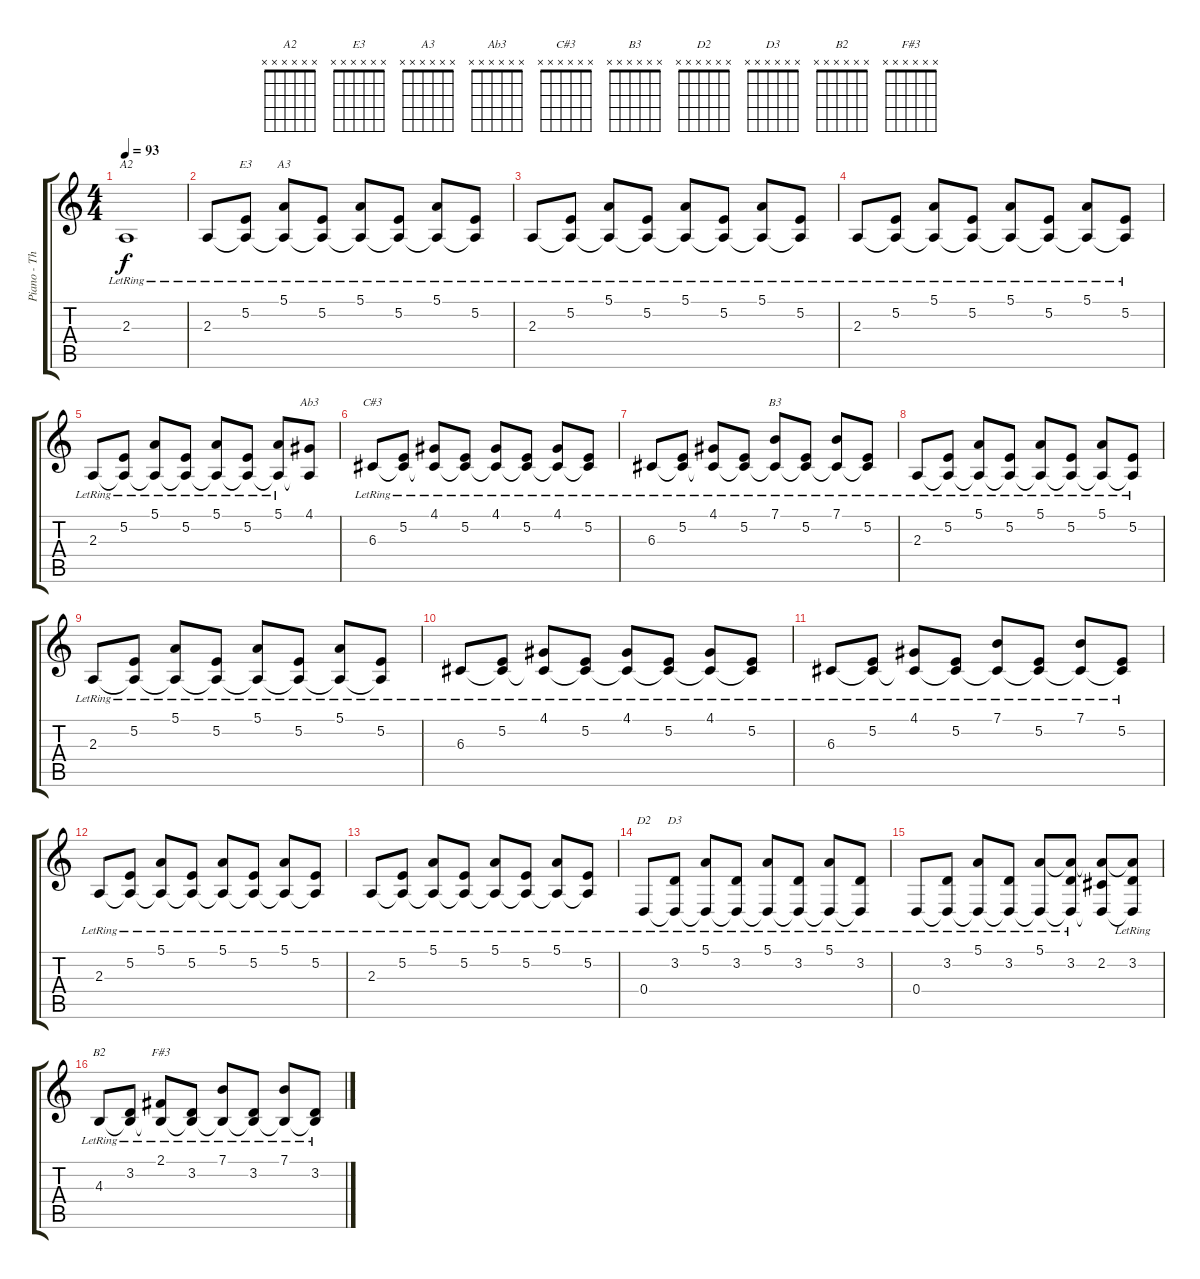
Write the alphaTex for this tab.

\track ("Piano - Thom Yorke" "Piano - Th") {instrument acousticgrandpiano}
\staff {score tabs}
\tuning (E4 B3 G3 D3 A2 Db2) {hide}
\chord ("A2" x x x x x x) {firstfret 0}
\chord ("E3" x x x x x x) {firstfret 0}
\chord ("A3" x x x x x x) {firstfret 0}
\chord ("Ab3" x x x x x x) {firstfret 0}
\chord ("C#3" x x x x x x) {firstfret 0}
\chord ("B3" x x x x x x) {firstfret 0}
\chord ("D2" x x x x x x) {firstfret 0}
\chord ("D3" x x x x x x) {firstfret 0}
\chord ("B2" x x x x x x) {firstfret 0}
\chord ("F#3" x x x x x x) {firstfret 0}
\ts (4 4)
\tempo 93
\clef g2
\ks c
2.3{lr}.1{ch "A2" dy f instrument acousticgrandpiano} |
2.3{lr}.8 (5.2{lr} 2.3{t}).8{ch "E3"} (5.1{lr} 2.3{t}).8{ch "A3"} (5.2{lr} 2.3{t}).8 (5.1{lr} 2.3{t}).8 (5.2{lr} 2.3{t}).8 (5.1{lr} 2.3{t}).8 (5.2{lr} 2.3{t}).8 |
2.3{lr}.8 (5.2{lr} 2.3{t}).8 (5.1{lr} 2.3{t}).8 (5.2{lr} 2.3{t}).8 (5.1{lr} 2.3{t}).8 (5.2{lr} 2.3{t}).8 (5.1{lr} 2.3{t}).8 (5.2{lr} 2.3{t}).8 |
2.3{lr}.8 (5.2{lr} 2.3{t}).8 (5.1{lr} 2.3{t}).8 (5.2{lr} 2.3{t}).8 (5.1{lr} 2.3{t}).8 (5.2{lr} 2.3{t}).8 (5.1{lr} 2.3{t}).8 (5.2{lr} 2.3{t}).8 |
2.3{lr}.8 (5.2{lr} 2.3{t}).8 (5.1{lr} 2.3{t}).8 (5.2{lr} 2.3{t}).8 (5.1{lr} 2.3{t}).8 (5.2{lr} 2.3{t}).8 (5.1{lr} 2.3{t}).8 (4.1 2.3{t}).8{ch "Ab3"} |
6.3{lr}.8{ch "C#3"} (5.2{lr} 6.3{t}).8 (4.1{lr} 6.3{t}).8 (5.2{lr} 6.3{t}).8 (4.1{lr} 6.3{t}).8 (5.2{lr} 6.3{t}).8 (4.1{lr} 6.3{t}).8 (5.2{lr} 6.3{t}).8 |
6.3{lr}.8 (5.2{lr} 6.3{t}).8 (4.1{lr} 6.3{t}).8 (5.2{lr} 6.3{t}).8 (7.1{lr} 6.3{t}).8{ch "B3"} (5.2{lr} 6.3{t}).8 (7.1{lr} 6.3{t}).8 (5.2{lr} 6.3{t}).8 |
2.3{lr}.8 (5.2{lr} 2.3{t}).8 (5.1{lr} 2.3{t}).8 (5.2{lr} 2.3{t}).8 (5.1{lr} 2.3{t}).8 (5.2{lr} 2.3{t}).8 (5.1{lr} 2.3{t}).8 (5.2{lr} 2.3{t}).8 |
2.3{lr}.8 (5.2{lr} 2.3{t}).8 (5.1{lr} 2.3{t}).8 (5.2{lr} 2.3{t}).8 (5.1{lr} 2.3{t}).8 (5.2{lr} 2.3{t}).8 (5.1{lr} 2.3{t}).8 (5.2{lr} 2.3{t}).8 |
6.3{lr}.8 (5.2{lr} 6.3{t}).8 (4.1{lr} 6.3{t}).8 (5.2{lr} 6.3{t}).8 (4.1{lr} 6.3{t}).8 (5.2{lr} 6.3{t}).8 (4.1{lr} 6.3{t}).8 (5.2{lr} 6.3{t}).8 |
6.3{lr}.8 (5.2{lr} 6.3{t}).8 (4.1{lr} 6.3{t}).8 (5.2{lr} 6.3{t}).8 (7.1{lr} 6.3{t}).8 (5.2{lr} 6.3{t}).8 (7.1{lr} 6.3{t}).8 (5.2{lr} 6.3{t}).8 |
2.3{lr}.8 (5.2{lr} 2.3{t}).8 (5.1{lr} 2.3{t}).8 (5.2{lr} 2.3{t}).8 (5.1{lr} 2.3{t}).8 (5.2{lr} 2.3{t}).8 (5.1{lr} 2.3{t}).8 (5.2{lr} 2.3{t}).8 |
2.3{lr}.8 (5.2{lr} 2.3{t}).8 (5.1{lr} 2.3{t}).8 (5.2{lr} 2.3{t}).8 (5.1{lr} 2.3{t}).8 (5.2{lr} 2.3{t}).8 (5.1{lr} 2.3{t}).8 (5.2{lr} 2.3{t}).8 |
0.4{lr}.8{ch "D2"} (3.2{lr} 0.4{t}).8{ch "D3"} (5.1{lr} 0.4{t}).8 (3.2{lr} 0.4{t}).8 (5.1{lr} 0.4{t}).8 (3.2{lr} 0.4{t}).8 (5.1{lr} 0.4{t}).8 (3.2{lr} 0.4{t}).8 |
0.4{lr}.8 (3.2{lr} 0.4{t}).8 (5.1{lr} 0.4{t}).8 (3.2{lr} 0.4{t}).8 (5.1{lr} 0.4{t}).8 (5.1{t} 3.2{lr} 0.4{t}).8 (5.1{t} 2.2 0.4{t}).8 (5.1{t} 3.2{lr} 0.4{t}).8 |
4.3{lr}.8{ch "B2"} (3.2{lr} 4.3{t}).8 (2.1{lr} 4.3{t}).8{ch "F#3"} (3.2{lr} 4.3{t}).8 (7.1{lr} 4.3{t}).8 (3.2{lr} 4.3{t}).8 (7.1{lr} 4.3{t}).8 (3.2{lr} 4.3{t}).8
